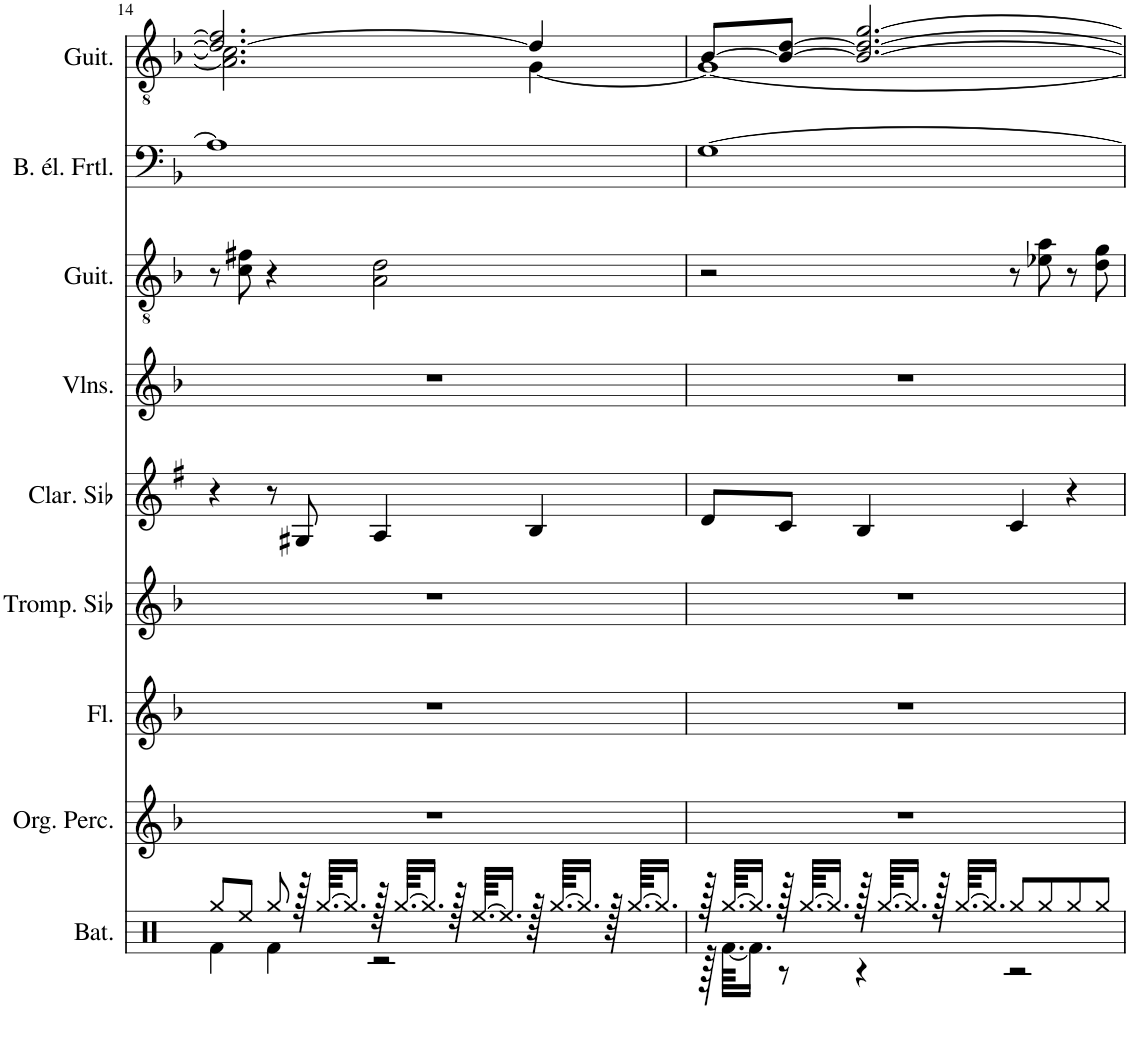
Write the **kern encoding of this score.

**kern	**kern	**kern	**kern	**kern	**kern	**kern	**kern	**kern
*part9	*part8	*part7	*part6	*part5	*part4	*part3	*part2	*part1
*staff9	*staff8	*staff7	*staff6	*staff5	*staff4	*staff3	*staff2	*staff1
*I"Batterie, Drums	*I"Orgue percussif, Percussive Organ	*I"Flûte, Flute	*I"Trompette en Sib, Trumpet	*I"Clarinette en Sib	*I"Violons, String Ensemble 1	*I"Guitare acoustique, Electric Guitar (jazz)	*I"Basse électrique fretless, Fretless Bass	*I"Guitare classique, Acoustic Guitar (nylon)
*I'Bat.	*I'Org. Perc.	*I'Fl.	*I'Tromp. Sib	*I'Clar. Sib	*I'Vlns.	*I'Guit.	*I'B. él. Frtl.	*I'Guit.
!!LO:PB:g=z
*clefX	*clefG2	*clefG2	*clefG2	*clefG2	*clefG2	*clefGv2	*clefF4	*clefGv2
*	*	*	*Trd1c2	*Trd1c2	*	*	*Trd7c12	*
*k[]	*k[b-]	*k[b-]	*k[b-]	*k[f#]	*k[b-]	*k[b-]	*k[b-]	*k[b-]
*M4/4	*M4/4	*M4/4	*M4/4	*M4/4	*M4/4	*M4/4	*M4/4	*M4/4
=14	=14	=14	=14	=14	=14	=14	=14	=14
*^	*	*	*	*	*	*	*	*^
8Rgg/L	4Rf\	1r	1r	1r	4r	1r	8r	1A]	2.d/_ 2.f#/]	2.A\] 2.c\]
8Ree/J	.	.	.	.	.	.	8c\ 8f#X\	.	.	.
8Rgg/	4Rf\	.	.	.	8r	.	4r	.	.	.
128r	.	.	.	.	8G#X/	.	.	.	.	.
[64.Rgg/KKLL	.	.	.	.	.	.	.	.	.	.
16.Rgg/JJ]	.	.	.	.	.	.	.	.	.	.
128r	2r	.	.	.	4A/	.	2A\ 2d\	.	.	.
[64.Rgg/KKLL	.	.	.	.	.	.	.	.	.	.
16.Rgg/JJ]	.	.	.	.	.	.	.	.	.	.
128r	.	.	.	.	.	.	.	.	.	.
[64.Ree/KKLL	.	.	.	.	.	.	.	.	.	.
16.Ree/JJ]	.	.	.	.	.	.	.	.	.	.
128r	.	.	.	.	4B/	.	.	.	4d/]	[4G\
[64.Rgg/KKLL	.	.	.	.	.	.	.	.	.	.
16.Rgg/JJ]	.	.	.	.	.	.	.	.	.	.
128r	.	.	.	.	.	.	.	.	.	.
[64.Rgg/KKLL	.	.	.	.	.	.	.	.	.	.
16.Rgg/JJ]	.	.	.	.	.	.	.	.	.	.
=15	=15	=15	=15	=15	=15	=15	=15	=15	=15	=15
128r	128r	1r	1r	1r	8d/L	1r	2r	[1G	[8B-/L	1G_
[64.Rgg/KKLL	[64.Rf\KKLL	.	.	.	.	.	.	.	.	.
16.Rgg/JJ]	16.Rf\JJ]	.	.	.	.	.	.	.	.	.
128r	8r	.	.	.	8c/J	.	.	.	8B-/_ [8d/J	.
[64.Rgg/KKLL	.	.	.	.	.	.	.	.	.	.
16.Rgg/JJ]	.	.	.	.	.	.	.	.	.	.
128r	4r	.	.	.	4B/	.	.	.	2.B-/_ 2.d/_ [2.g/	.
[64.Rgg/KKLL	.	.	.	.	.	.	.	.	.	.
16.Rgg/JJ]	.	.	.	.	.	.	.	.	.	.
128r	.	.	.	.	.	.	.	.	.	.
[64.Rgg/KKLL	.	.	.	.	.	.	.	.	.	.
16.Rgg/JJ]	.	.	.	.	.	.	.	.	.	.
8Rgg/L	2r	.	.	.	4c/	.	8r	.	.	.
8Rgg/	.	.	.	.	.	.	8e-X\ 8a\	.	.	.
8Rgg/	.	.	.	.	4r	.	8r	.	.	.
8Rgg/J	.	.	.	.	.	.	8d\ 8g\	.	.	.
*v	*v	*	*	*	*	*	*	*	*v	*v
=	=	=	=	=	=	=	=	=
*-	*-	*-	*-	*-	*-	*-	*-	*-
